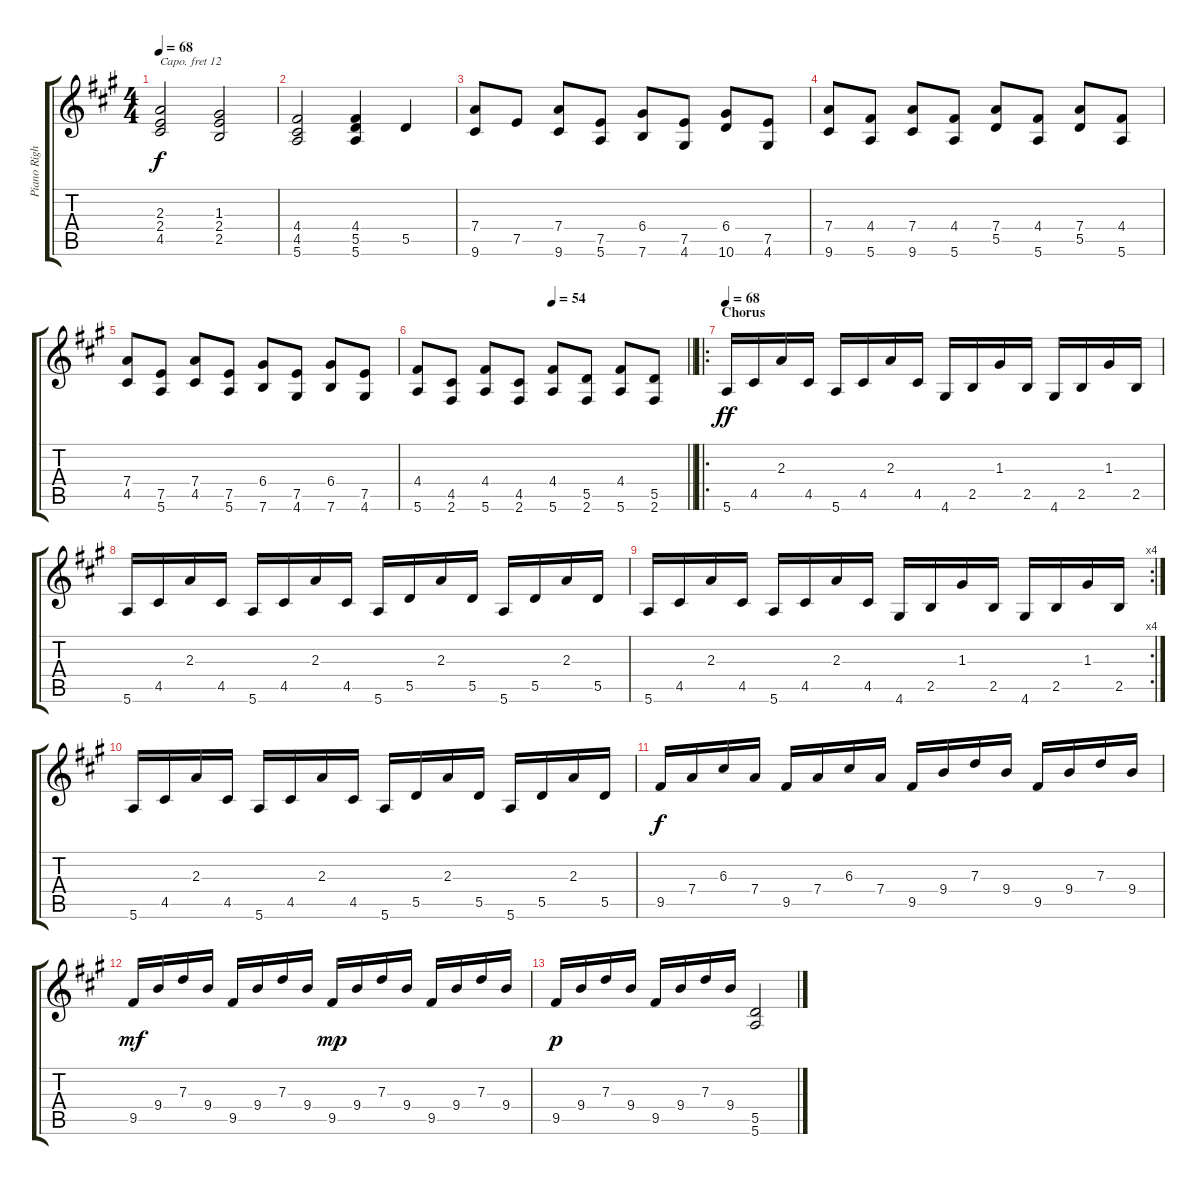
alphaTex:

\track ("Piano Right" "Piano Righ") {instrument acousticgrandpiano}
\staff {score tabs}
\capo 12
\tuning (E4 B3 G3 D3 A2 E2) {hide}
\ts (4 4)
\tempo 68
\clef g2
\ks a
(2.3 2.4 4.5).2{dy f} (1.3 2.4 2.5).2 |
(4.4 4.5 5.6).2 (4.4 5.5 5.6).4 5.5.4 |
(7.4 9.6).8 7.5.8 (7.4 9.6).8 (7.5 5.6).8 (6.4 7.6).8 (7.5 4.6).8 (6.4 10.6).8 (7.5 4.6).8 |
(7.4 9.6).8 (4.4 5.6).8 (7.4 9.6).8 (4.4 5.6).8 (7.4 5.5).8 (4.4 5.6).8 (7.4 5.5).8 (4.4 5.6).8 |
(7.4 4.5).8 (7.5 5.6).8 (7.4 4.5).8 (7.5 5.6).8 (6.4 7.6).8 (7.5 4.6).8 (6.4 7.6).8 (7.5 4.6).8 |
\tempo (54 0.5)
\barLineRight lightlight
(4.4 5.6).8 (4.5 2.6).8 (4.4 5.6).8 (4.5 2.6).8 (4.4 5.6).8 (5.5 2.6).8 (4.4 5.6).8 (5.5 2.6).8 |
\ro
\section ("" "Chorus")
\tempo 68
5.6.16{dy ff} 4.5.16 2.3.16 4.5.16 5.6.16 4.5.16 2.3.16 4.5.16 4.6.16 2.5.16 1.3.16 2.5.16 4.6.16 2.5.16 1.3.16 2.5.16 |
5.6.16 4.5.16 2.3.16 4.5.16 5.6.16 4.5.16 2.3.16 4.5.16 5.6.16 5.5.16 2.3.16 5.5.16 5.6.16 5.5.16 2.3.16 5.5.16 |
\rc 4
5.6.16 4.5.16 2.3.16 4.5.16 5.6.16 4.5.16 2.3.16 4.5.16 4.6.16 2.5.16 1.3.16 2.5.16 4.6.16 2.5.16 1.3.16 2.5.16 |
5.6.16 4.5.16 2.3.16 4.5.16 5.6.16 4.5.16 2.3.16 4.5.16 5.6.16 5.5.16 2.3.16 5.5.16 5.6.16 5.5.16 2.3.16 5.5.16 |
9.5.16{dy f} 7.4.16 6.3.16 7.4.16 9.5.16 7.4.16 6.3.16 7.4.16 9.5.16 9.4.16 7.3.16 9.4.16 9.5.16 9.4.16 7.3.16 9.4.16 |
9.5.16{dy mf} 9.4.16 7.3.16 9.4.16 9.5.16 9.4.16 7.3.16 9.4.16 9.5.16{dy mp} 9.4.16 7.3.16 9.4.16 9.5.16 9.4.16 7.3.16 9.4.16 |
9.5.16{dy p} 9.4.16 7.3.16 9.4.16 9.5.16 9.4.16 7.3.16 9.4.16 (5.5 5.6).2
